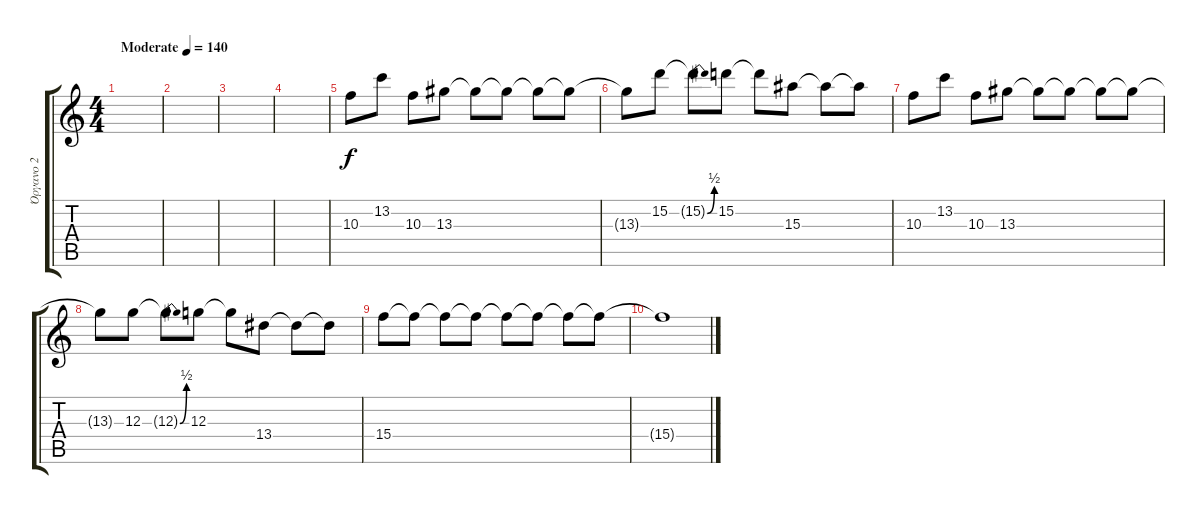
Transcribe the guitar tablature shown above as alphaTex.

\track ("Όργανο 2" "Όργανο 2") {instrument distortionguitar}
\staff {score tabs}
\tuning (E4 B3 G3 D3 A2 E2) {hide}
\ts (4 4)
\tempo (140 "Moderate")
\clef g2
\ks c
|
|
|
|
10.3.8 13.2.8 10.3.8 13.3.8 13.3{t}.8 13.3{t}.8 13.3{t}.8 13.3{t}.8 |
13.3{t}.8 15.2.8 15.2{be (bend 0 0 60 2) t}.8 15.2.8 15.2{t}.8 15.3.8 15.3{t}.8 15.3{t}.8 |
10.3.8 13.2.8 10.3.8 13.3.8 13.3{t}.8 13.3{t}.8 13.3{t}.8 13.3{t}.8 |
13.3{t}.8 12.3.8 12.3{be (bend 0 0 60 2) t}.8 12.3.8 12.3{t}.8 13.4.8 13.4{t}.8 13.4{t}.8 |
15.4.8 15.4{t}.8 15.4{t}.8 15.4{t}.8 15.4{t}.8 15.4{t}.8 15.4{t}.8 15.4{t}.8 |
15.4{t}.1
